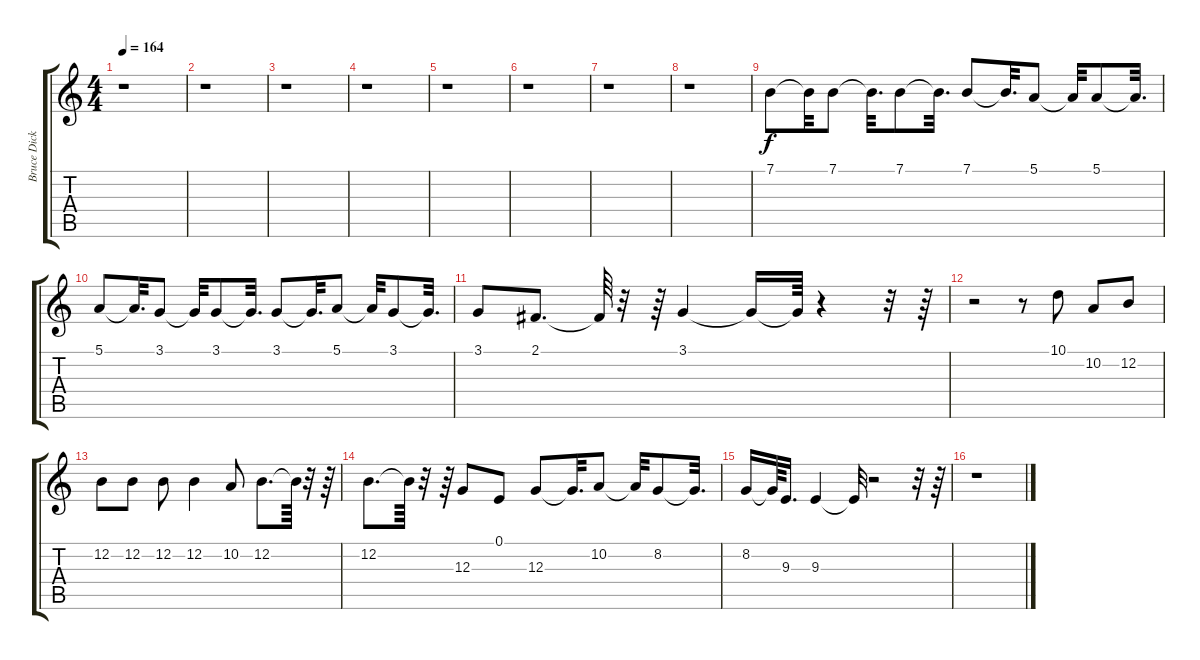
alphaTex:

\track ("Bruce Dickinson (Voice)" "Bruce Dick") {instrument choiraahs}
\staff {score tabs}
\tuning (E4 B3 G3 D3 A2 E2) {hide}
\ts (4 4)
\tempo 164
\clef g2
\ks c
r.1{dy f} |
r.1 |
r.1 |
r.1 |
r.1 |
r.1 |
r.1 |
r.1 |
7.1.8 7.1{t}.32 7.1.8 7.1{t}.32{d} 7.1.8 7.1{t}.32{d} 7.1.8 7.1{t}.32{d} 5.1.8 5.1{t}.32 5.1.8 5.1{t}.32{d} |
5.1.8 5.1{t}.32{d} 3.1.8 3.1{t}.32 3.1.8 3.1{t}.32{d} 3.1.8 3.1{t}.32{d} 5.1.8 5.1{t}.32 3.1.8 3.1{t}.32{d} |
3.1.8 2.1.8{d} 2.1{t}.64 r.32 r.64 3.1.4 3.1{t}.16 3.1{t}.64 r.4 r.32 r.64 |
r.2 r.8 10.1.8 10.2.8 12.2.8 |
12.2.8 12.2.8 12.2.8 12.2.4 10.2.8 12.2.8{d} 12.2{t}.64 r.32 r.64 |
12.2.8{d} 12.2{t}.64 r.32 r.64 12.3.8 0.1.8 12.3.8 12.3{t}.32{d} 10.2.8 10.2{t}.32 8.2.8 8.2{t}.32{d} |
8.2.16 8.2{t}.64 9.3.16{d} 9.3.4 9.3{t}.32 r.2 r.32 r.64 |
r.1
